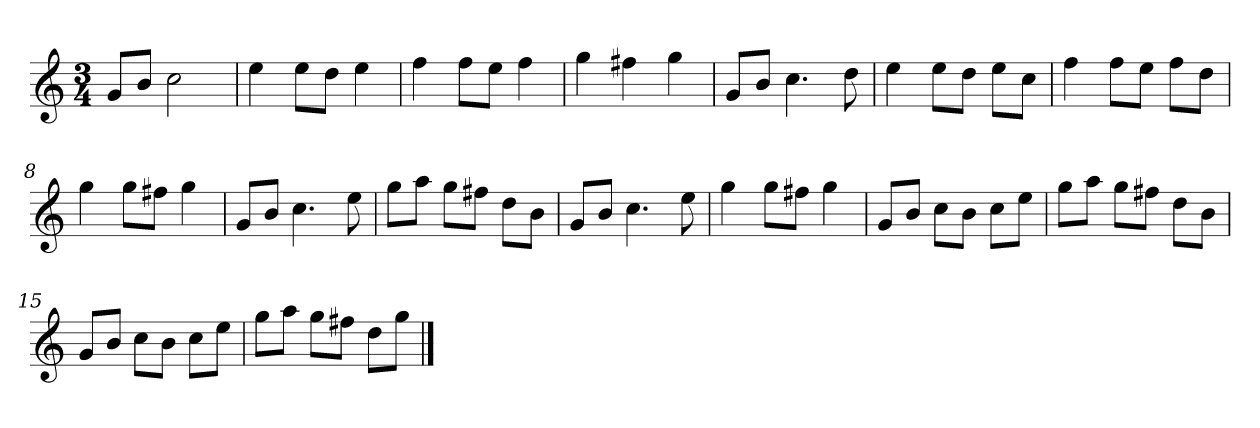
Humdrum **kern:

**kern
*part1
*staff1
*clefG2
*k[]
*C:
*M3/4
=
8g/L
8b/J
2cc
=2
4ee
8ee\L
8dd\J
4ee
=3
4ff
8ff\L
8ee\J
4ff
=4
4gg
4ff#X
4gg
=5y
8g/L
8b/J
4.cc
8dd
=6
4ee
8ee\L
8dd\J
8ee\L
8cc\J
=7
4ff
8ff\L
8ee\J
8ff\L
8dd\J
=8
4gg
8gg\L
8ff#X\J
4gg
=9y
8g/L
8b/J
4.cc
8ee
=10
8gg\L
8aa\J
8gg\L
8ff#X\J
8dd\L
8b\J
=11
8g/L
8b/J
4.cc
8ee
=12
4gg
8gg\L
8ff#X\J
4gg
=13y
8g/L
8b/J
8cc\L
8b\J
8cc\L
8ee\J
=14
8gg\L
8aa\J
8gg\L
8ff#X\J
8dd\L
8b\J
=15
8g/L
8b/J
8cc\L
8b\J
8cc\L
8ee\J
=16
8gg\L
8aa\J
8gg\L
8ff#X\J
8dd\L
8gg\J
==
*-
